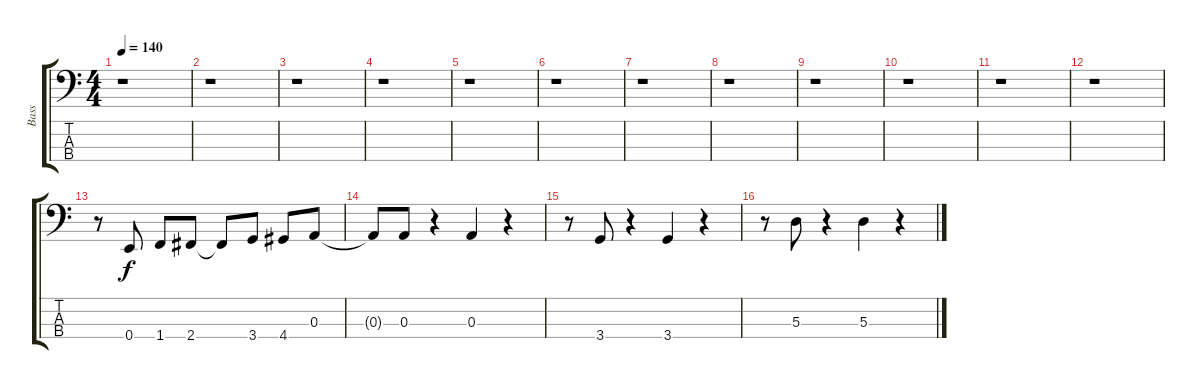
\track ("Bass" "Bass") {instrument electricbassfinger}
\staff {score tabs}
\tuning (G2 D2 A1 E1) {hide}
\ts (4 4)
\tempo 140
\clef f4
\ks c
r.1{dy f} |
r.1 |
r.1 |
r.1 |
r.1 |
r.1 |
r.1 |
r.1 |
r.1 |
r.1 |
r.1 |
r.1 |
r.8 0.4.8 1.4.8 2.4.8 2.4{t}.8 3.4.8 4.4.8 0.3.8 |
0.3{t}.8 0.3.8 r.4 0.3.4 r.4 |
r.8 3.4.8 r.4 3.4.4 r.4 |
r.8 5.3.8 r.4 5.3.4 r.4
